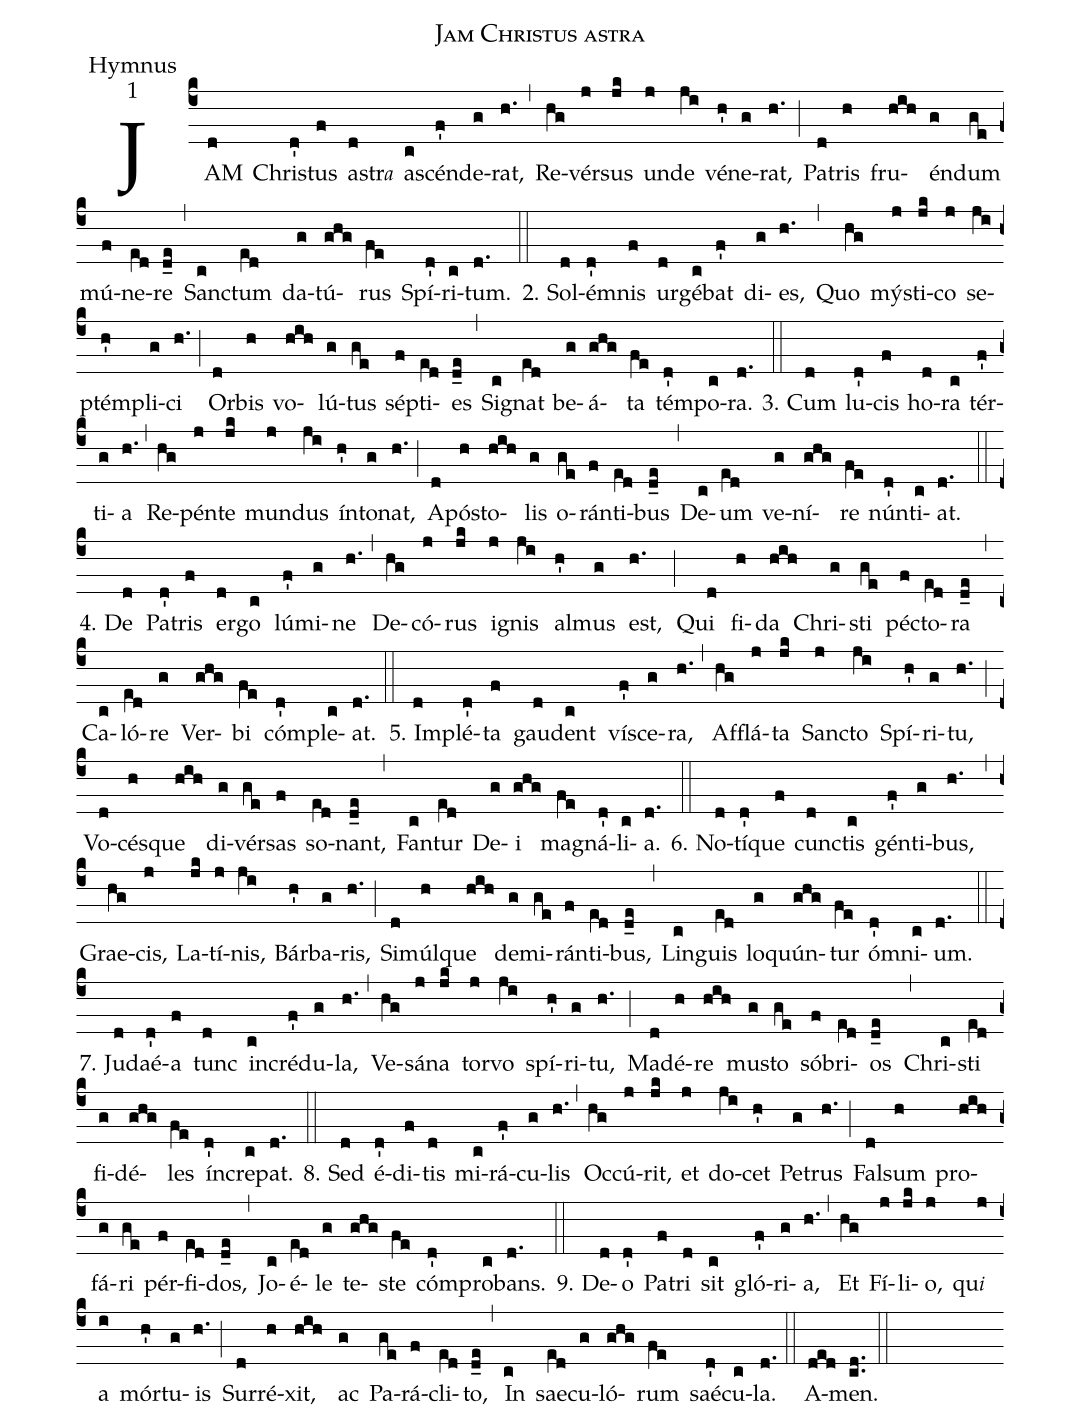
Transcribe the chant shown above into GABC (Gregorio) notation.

name:Jam Christus astra;
office-part:Hymnus;
mode:1;
%%
(c4) JAM(d) Chri(d')stus(f) astr<e>a</e>(d) a(c)scén(f')de(g)rat,(h.) (,) Re(hg)vér(j)sus(jk) un(j)de(ji) vé(h')ne(g)rat,(h.) (;) Pa(d)tris(h) fru(hih)én(g)dum(ge) mú(f)ne(e[ll:1]d)re(d_e) (,) San(c)ctum(e[ll:1]d) da(g)tú(ghg)rus(fe) Spí(d')ri(c)tum.(d.) (::)
2. Sol(d)é(d')mnis(f) ur(d)gé(c)bat(f') di(g)es,(h.) (,) Quo(hg) mý(j)sti(jk)co(j) se(ji)ptém(h')pli(g)ci(h.) (;) Or(d)bis(h) vo(hih)lú(g)tus(ge) sé(f)pti(e[ll:1]d)es(d_e) (,) Si(c)gnat(e[ll:1]d) be(g)á(ghg)ta(fe) tém(d')po(c)ra.(d.) (::)
3. Cum(d) lu(d')cis(f) ho(d)ra(c) tér(f')ti(g)a(h.) (,) Re(hg)pén(j)te(jk) mun(j)dus(ji) ín(h')to(g)nat,(h.) (;) A(d)pó(h)sto(hih)lis(g) o(ge)rán(f)ti(e[ll:1]d)bus(d_e) (,) De(c)um(e[ll:1]d) ve(g)ní(ghg)re(fe) nún(d')ti(c)at.(d.) (::)
4. De(d) Pa(d')tris(f) er(d)go(c) lú(f')mi(g)ne(h.) (,) De(hg)có(j)rus(jk) i(j)gnis(ji) al(h')mus(g) est,(h.) (;) Qui(d) fi(h)da(hih) Chri(g)sti(ge) pé(f)cto(e[ll:1]d)ra(d_e) (,) Ca(c)ló(e[ll:1]d)re(g) Ver(ghg)bi(fe) cóm(d')ple(c)at.(d.) (::)
5. Im(d)plé(d')ta(f) gau(d)dent(c) ví(f')sce(g)ra,(h.) (,) Af(hg)flá(j)ta(jk) San(j)cto(ji) Spí(h')ri(g)tu,(h.) (;) Vo(d)cés(h)que(hih) di(g)vér(ge)sas(f) so(e[ll:1]d)nant,(d_e) (,) Fan(c)tur(e[ll:1]d) De(g)i(ghg) ma(fe)gná(d')li(c)a.(d.) (::)
6. No(d)tí(d')que(f) cun(d)ctis(c) gén(f')ti(g)bus,(h.) (,) Grae(hg)cis,(j) La(jk)tí(j)nis,(ji) Bár(h')ba(g)ris,(h.) (;) Si(d)múl(h)que(hih) de(g)mi(ge)rán(f)ti(e[ll:1]d)bus,(d_e) (,) Lin(c)guis(e[ll:1]d) lo(g)quún(ghg)tur(fe) ó(d')mni(c)um.(d.) (::)
7. Ju(d)daé(d')a(f) tunc(d) in(c)cré(f')du(g)la,(h.) (,) Ve(hg)sá(j)na(jk) tor(j)vo(ji) spí(h')ri(g)tu,(h.) (;) Ma(d)dé(h)re(hih) mu(g)sto(ge) só(f)bri(e[ll:1]d)os(d_e) (,) Chri(c)sti(e[ll:1]d) fi(g)dé(ghg)les(fe) ín(d')cre(c)pat.(d.) (::)
8. Sed(d) é(d')di(f)tis(d) mi(c)rá(f')cu(g)lis(h.) (,) Oc(hg)cú(j)rit,(jk) et(j) do(ji)cet(h') Pe(g)trus(h.) (;) Fal(d)sum(h) pro(hih)fá(g)ri(ge) pér(f)fi(e[ll:1]d)dos,(d_e) (,) Jo(c)é(e[ll:1]d)le(g) te(ghg)ste(fe) cóm(d')pro(c)bans.(d.) (::)
9. De(d)o(d') Pa(f)tri(d) sit(c) gló(f')ri(g)a,(h.) (,) Et(hg) Fí(j)li(jk)o,(j) qu{<e>i</e>}(j) a(i) mór(h')tu(g)is(h.) (;) Sur(d)ré(h)xit,(hih) ac(g) Pa(ge)rá(f)cli(e[ll:1]d)to,(d_e) (,) In(c) sae(e[ll:1]d)cu(g)ló(ghg)rum(fe) saé(d')cu(c)la.(d.) (::) A(ded)men.(cd..) (::)
